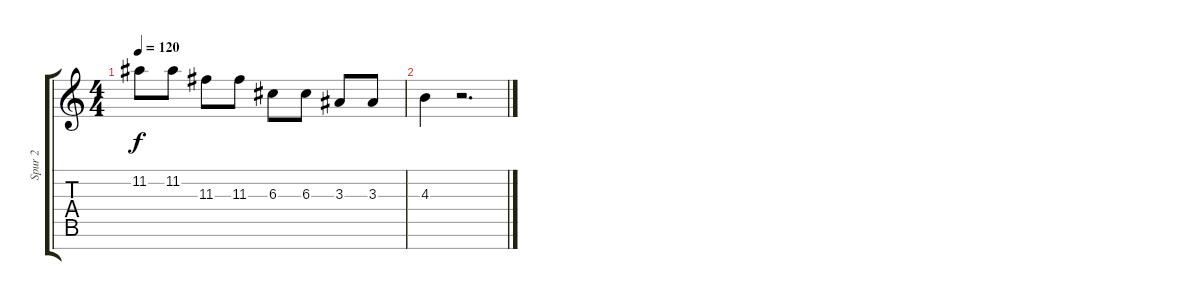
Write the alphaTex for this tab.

\track ("Spur 2" "Spur 2") {instrument overdrivenguitar}
\staff {score tabs}
\tuning (E4 B3 G3 D3 A2 E2 B1) {hide}
\ts (4 4)
\tempo 120
\clef g2
\ks c
11.2.8{dy f} 11.2.8 11.3.8 11.3.8 6.3.8 6.3.8 3.3.8 3.3.8 |
4.3.4 r.2{d}
